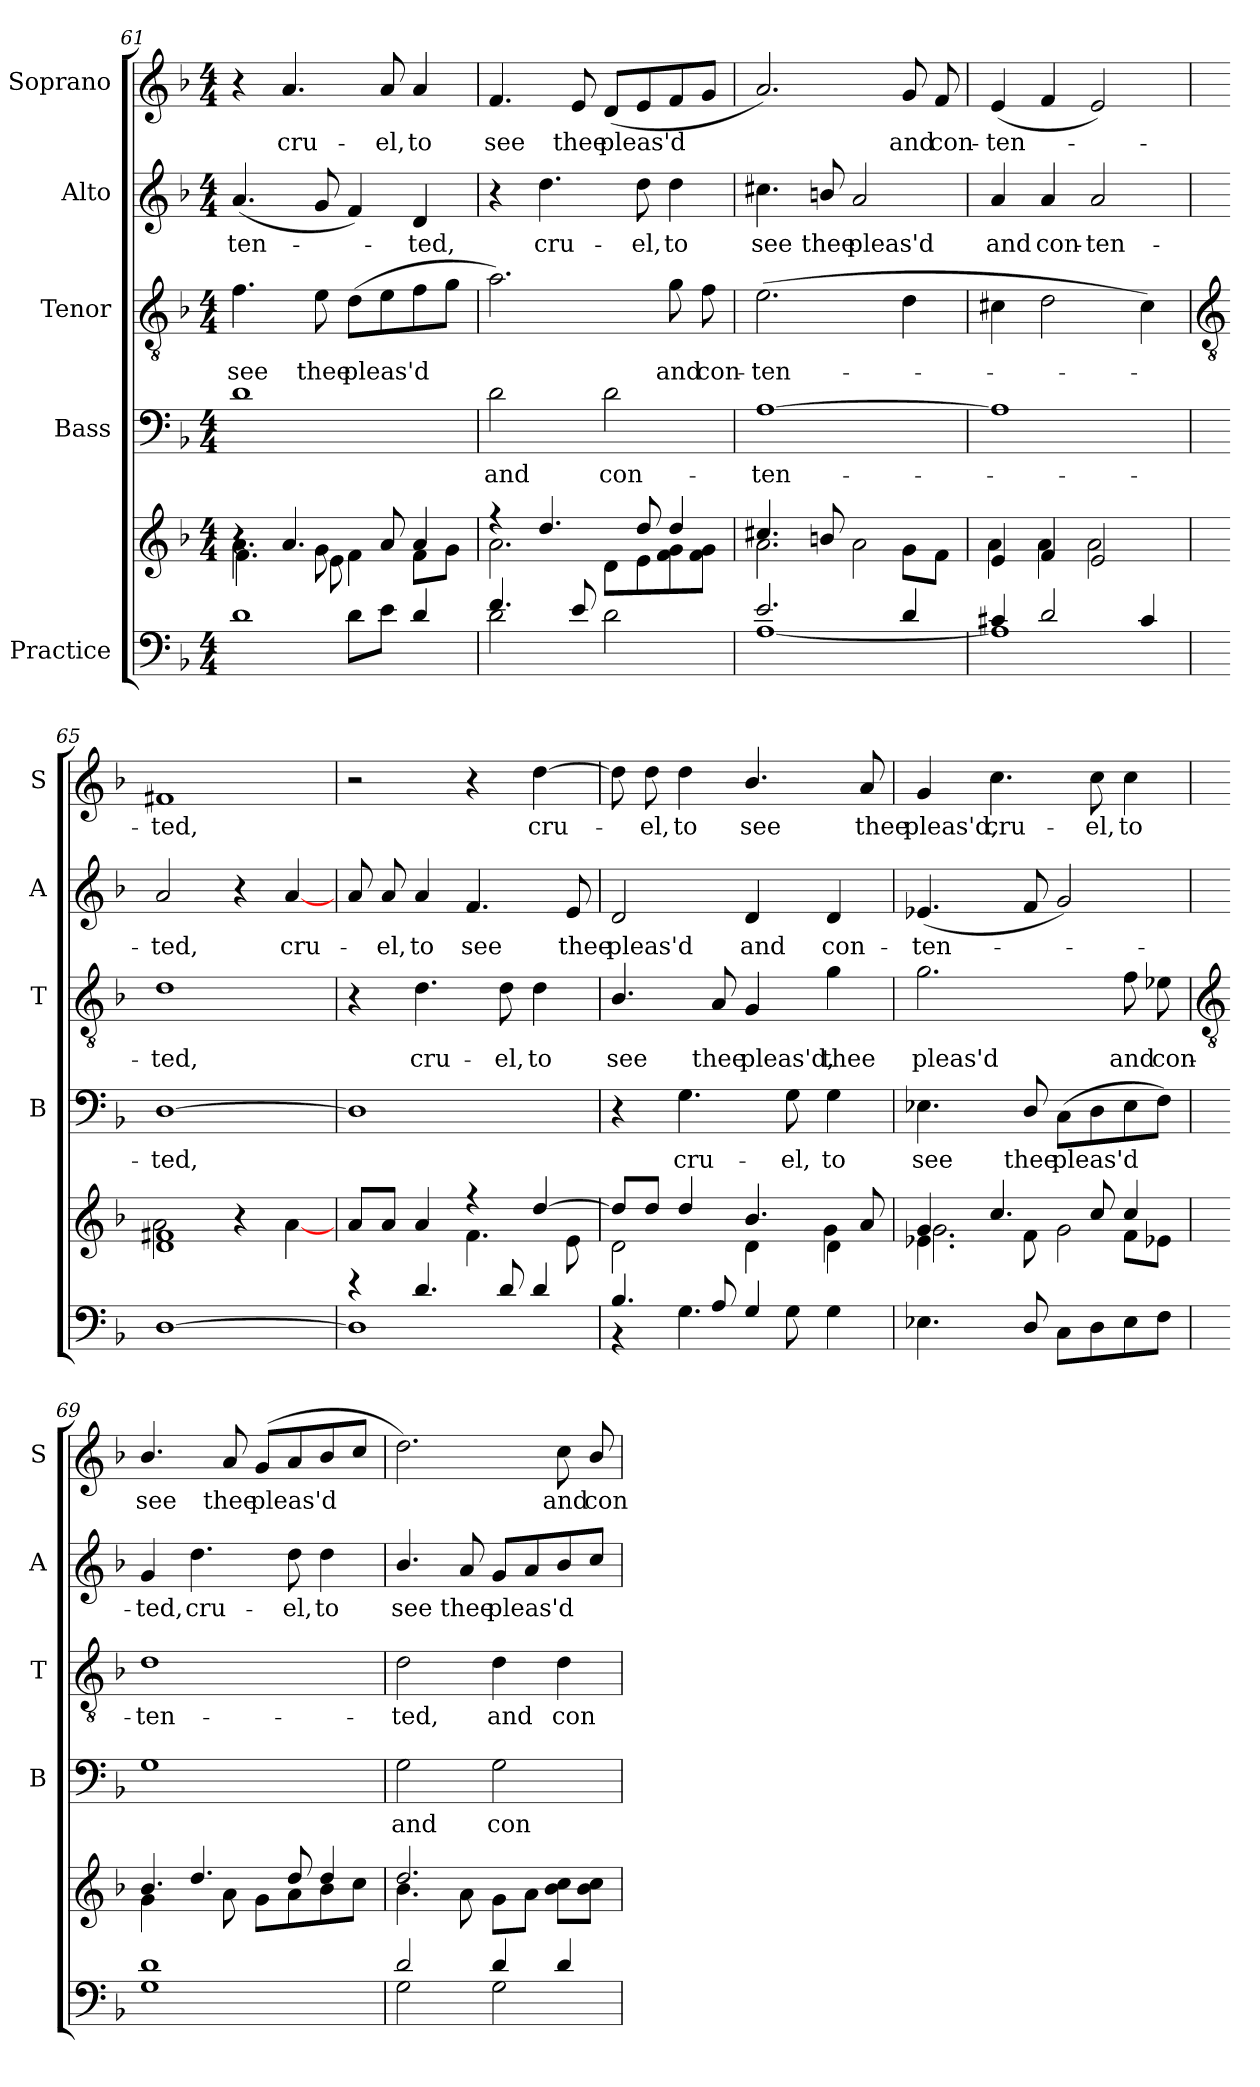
**kern	**kern	**kern	**text	**kern	**text	**kern	**text	**kern	**text
*part5	*part5	*part4	*part4	*part3	*part3	*part2	*part2	*part1	*part1
*staff6	*staff5	*staff4	*staff4	*staff3	*staff3	*staff2	*staff2	*staff1	*staff1
*I"Practice	*	*I"Bass	*	*I"Tenor	*	*I"Alto	*	*I"Soprano	*
*	*	*I'B	*	*I'T	*	*I'A	*	*I'S	*
!!LO:LB:g=z
*clefF4	*clefG2	*clefF4	*	*clefGv2	*	*clefG2	*	*clefG2	*
*k[b-]	*k[b-]	*k[b-]	*	*k[b-]	*	*k[b-]	*	*k[b-]	*
*F:	*F:	*F:	*	*F:	*	*F:	*	*F:	*
*M4/4	*M4/4	*M4/4	*	*M4/4	*	*M4/4	*	*M4/4	*
=61	=61	=61	=61	=61	=61	=61	=61	=61	=61
*^	*^	*	*	*	*	*	*	*	*
*	*^	*	*^	*	*	*	*	*	*	*	*
!	!	!	!	!	!	!	!	!	!LO:LY:b	!	!LO:LY:b	!	!
2.ryy	2ryy	1d\	4r	4.a\	4.f\	1d	.	4.f	see	(<4.a	-ten-	4r	.
!	!	!	!	!	!	!	!	!	!	!	!	!	!LO:LY:b
.	.	.	4.a	.	.	.	.	.	.	.	.	4.a	cru-
!	!	!	!	!	!	!	!	!	!LO:LY:b	!	!	!	!
.	.	.	.	8g\	8e\	.	.	8e	thee	8g	.	.	.
!	!	!	!	!	!	!	!	!	!LO:LY:b	!	!	!	!
.	8dL	.	.	4f\	4ryy	.	.	(>8dL	pleas'd	4f)	.	.	.
!	!	!	!	!	!	!	!	!	!	!	!	!	!LO:LY:b
.	8eJ	.	8a	.	.	.	.	8e	.	.	.	8a	-el,
!	!	!	!	!	!	!	!	!	!	!	!LO:LY:b	!	!LO:LY:b
4d	4ryy	.	4a	4ryy	8f\L	.	.	8f	.	4d	ted,	4a	to
.	.	.	.	.	8g\J	.	.	8gJ	.	.	.	.	.
=62	=62	=62	=62	=62	=62	=62	=62	=62	=62	=62	=62	=62	=62
!	!	!	!	!	!	!	!LO:LY:b	!	!	!	!	!	!LO:LY:b
4.f/	2.ryy	2d\	2ryy	4r	2.a\	2d	and	2.a)	.	4r	.	4.f	see
!	!	!	!	!	!	!	!	!	!	!	!LO:LY:b	!	!
.	.	.	.	4.dd/	.	.	.	.	.	4.dd	cru-	.	.
!	!	!	!	!	!	!	!	!	!	!	!	!	!LO:LY:b
8e/	.	.	.	.	.	.	.	.	.	.	.	8e	thee
!	!	!	!	!	!	!	!LO:LY:b	!	!	!	!	!	!LO:LY:b
2ryy	.	2d\	8d\L	.	.	2d	con-	.	.	.	.	(<8dL	pleas'd
!	!	!	!	!	!	!	!	!	!	!	!LO:LY:b	!	!
.	.	.	8e\	8dd/	.	.	.	.	.	8dd	-el,	8e	.
!	!	!	!	!	!	!	!	!	!LO:LY:b	!	!LO:LY:b	!	!
.	4ryy	.	8f\ 8g\	4dd/	4ryy	.	.	8g	and	4dd	to	8f	.
!	!	!	!	!	!	!	!	!	!LO:LY:b	!	!	!	!
.	.	.	8f\ 8g\J	.	.	.	.	8f	con-	.	.	8gJ	.
*	*v	*v	*	*	*	*	*	*	*	*	*	*	*
*	*	*	*v	*v	*	*	*	*	*	*	*	*
=63	=63	=63	=63	=63	=63	=63	=63	=63	=63	=63	=63
!	!	!	!	!	!LO:LY:b	!	!LO:LY:b	!	!LO:LY:b	!	!
2.e/	[1A\	2.a\	4.cc#X/	[1A	-ten-	(>2.e	-ten-	4.cc#X	see	2.a)	.
!	!	!	!	!	!	!	!	!	!LO:LY:b	!	!
.	.	.	8bn/	.	.	.	.	8bn/	thee	.	.
!	!	!	!	!	!	!	!	!	!LO:LY:b	!	!
.	.	.	2a	.	.	.	.	2a	pleas'd	.	.
!	!	!	!	!	!	!	!	!	!	!	!LO:LY:b
4d/	.	8g\L	.	.	.	4d	.	.	.	8g	and
!	!	!	!	!	!	!	!	!	!	!	!LO:LY:b
.	.	8f\J	.	.	.	.	.	.	.	8f	con-
=64	=64	=64	=64	=64	=64	=64	=64	=64	=64	=64	=64
!	!	!	!	!	!	!	!	!	!LO:LY:b	!	!LO:LY:b
4c#X/	1A\]	4e	4a	1A]	.	4c#X	.	4a	and	(<4e	-ten-
!	!	!	!	!	!	!	!	!	!LO:LY:b	!	!
2d/	.	4f	4a	.	.	2d	.	4a	con-	4f	.
!	!	!	!	!	!	!	!	!	!LO:LY:b	!	!
.	.	2e	2a	.	.	.	.	2a	-ten-	2e)	.
4c#/	.	.	.	.	.	4c#)	.	.	.	.	.
*v	*v	*	*	*	*	*	*	*	*	*	*
*	*v	*v	*	*	*	*	*	*	*	*
!!LO:LB:g=z
=65	=65	=65	=65	=65	=65	=65	=65	=65	=65
*	*	*	*	*clefGv2	*	*	*	*	*
*	*^	*	*	*	*	*	*	*	*
*	*	*^	*	*	*	*	*	*	*	*
!	!	!	!	!	!LO:LY:b	!	!LO:LY:b	!	!LO:LY:b	!	!LO:LY:b
[1D	1f#X	2a	1d	[1D	ted,	1d	ted,	2a	-ted,	1f#X	ted,
.	.	4r	.	.	.	.	.	4r	.	.	.
!	!	!	!	!	!	!	!	!	!LO:LY:b	!	!
.	.	[4a	.	.	.	.	.	[4a	cru-	.	.
*	*	*v	*v	*	*	*	*	*	*	*	*
=66	=66	=66	=66	=66	=66	=66	=66	=66	=66	=66
*^	*	*	*	*	*	*	*	*	*	*
4r	1D]	2ryy	8aL	1D]	.	4r	.	8a	.	2r	.
!	!	!	!	!	!	!	!	!	!LO:LY:b	!	!
.	.	.	8aJ	.	.	.	.	8a	el,	.	.
!	!	!	!	!	!	!	!LO:LY:b	!	!LO:LY:b	!	!
4.d/	.	.	4a	.	.	4.d	cru-	4a	to	.	.
!	!	!	!	!	!	!	!	!	!LO:LY:b	!	!
.	.	4r	4.f\	.	.	.	.	4.f	see	4r	.
!	!	!	!	!	!	!	!LO:LY:b	!	!	!	!
8d/	.	.	.	.	.	8d	-el,	.	.	.	.
!	!	!	!	!	!	!	!LO:LY:b	!	!	!	!LO:LY:b
4d/	.	[4dd/	.	.	.	4d	to	.	.	[4dd	cru-
!	!	!	!	!	!	!	!	!	!LO:LY:b	!	!
.	.	.	8e\	.	.	.	.	8e	thee	.	.
=67	=67	=67	=67	=67	=67	=67	=67	=67	=67	=67	=67
*	*	*	*^	*	*	*	*	*	*	*	*
!	!	!	!	!	!	!	!	!LO:LY:b	!	!LO:LY:b	!	!
4.B-/	4r	8dd/L]	2d\	2.ryy	4r	.	4.B-/	see	2d	pleas'd	8dd]	.
!	!	!	!	!	!	!	!	!	!	!	!	!LO:LY:b
.	.	8dd/J	.	.	.	.	.	.	.	.	8dd	el,
!	!	!	!	!	!	!LO:LY:b	!	!	!	!	!	!LO:LY:b
.	4.G	4dd/	.	.	4.G	cru-	.	.	.	.	4dd	to
!	!	!	!	!	!	!	!	!LO:LY:b	!	!	!	!
8A/	.	.	.	.	.	.	8A	thee	.	.	.	.
!	!	!	!	!	!	!	!	!LO:LY:b	!	!LO:LY:b	!	!LO:LY:b
4G/	.	4.b-/	4d\	.	.	.	4G	pleas'd,	4d	and	4.b-/	see
!	!	!	!	!	!	!LO:LY:b	!	!	!	!	!	!
.	8G	.	.	.	8G	-el,	.	.	.	.	.	.
!	!	!	!	!	!	!LO:LY:b	!	!LO:LY:b	!	!LO:LY:b	!	!
4ryy	4G	.	4d\	4g\	4G	to	4g	thee	4d	con-	.	.
!	!	!	!	!	!	!	!	!	!	!	!	!LO:LY:b
.	.	8a	.	.	.	.	.	.	.	.	8a	thee
*v	*v	*	*	*	*	*	*	*	*	*	*	*
=68	=68	=68	=68	=68	=68	=68	=68	=68	=68	=68	=68
!	!	!	!	!	!LO:LY:b	!	!LO:LY:b	!	!LO:LY:b	!	!LO:LY:b
4.E-X	4g	4.e-X\	2.g\	4.E-X	see	2.g	pleas'd	(<4.e-X	-ten-	4g	pleas'd,
!	!	!	!	!	!	!	!	!	!	!	!LO:LY:b
.	4.cc/	.	.	.	.	.	.	.	.	4.cc	cru-
!	!	!	!	!	!LO:LY:b	!	!	!	!	!	!
8D/	.	8f\	.	8D/	thee	.	.	8f	.	.	.
!	!	!	!	!	!LO:LY:b	!	!	!	!	!	!
8CL	.	2g\	.	(>8CL	pleas'd	.	.	2g)	.	.	.
!	!	!	!	!	!	!	!	!	!	!	!LO:LY:b
8D	8cc/	.	.	8D	.	.	.	.	.	8cc	-el,
!	!	!	!	!	!	!	!LO:LY:b	!	!	!	!LO:LY:b
8E-	4cc/	.	8f\L	8E-	.	8f	and	.	.	4cc	to
!	!	!	!	!	!	!	!LO:LY:b	!	!	!	!
8FJ	.	.	8e-X\J	8FJ)	.	8e-X	con-	.	.	.	.
*	*v	*v	*v	*	*	*	*	*	*	*	*
!!LO:LB:g=z
=69	=69	=69	=69	=69	=69	=69	=69	=69	=69
*	*	*	*	*clefGv2	*	*	*	*	*
*^	*^	*	*	*	*	*	*	*	*
*	*	*	*^	*	*	*	*	*	*	*	*
!	!	!	!	!	!	!	!	!LO:LY:b	!	!LO:LY:b	!	!LO:LY:b
*	*	*	*v	*v	*	*	*	*	*	*	*	*
1d	1G	4.b-/	4g\	1G	.	1d	-ten-	4g	ted,	4.b-/	see
!	!	!	!	!	!	!	!	!	!LO:LY:b	!	!
.	.	.	4.dd/	.	.	.	.	4.dd	cru-	.	.
!	!	!	!	!	!	!	!	!	!	!	!LO:LY:b
.	.	8a\	.	.	.	.	.	.	.	8a	thee
!	!	!	!	!	!	!	!	!	!	!	!LO:LY:b
.	.	8g\L	.	.	.	.	.	.	.	(<8gL	pleas'd
!	!	!	!	!	!	!	!	!	!LO:LY:b	!	!
.	.	8a\	8dd/	.	.	.	.	8dd	-el,	8a	.
!	!	!	!	!	!	!	!	!	!LO:LY:b	!	!
.	.	8b-\	4dd/	.	.	.	.	4dd	to	8b-	.
.	.	8ccJ	.	.	.	.	.	.	.	8ccJ	.
=70	=70	=70	=70	=70	=70	=70	=70	=70	=70	=70	=70
!	!	!	!	!	!LO:LY:b	!	!LO:LY:b	!	!LO:LY:b	!	!
2d	2G	2.dd/	4.b-\	2G	and	2d	-ted,	4.b-/	see	2.dd)	.
!	!	!	!	!	!	!	!	!	!LO:LY:b	!	!
.	.	.	8a\	.	.	.	.	8a	thee	.	.
!	!	!	!	!	!LO:LY:b	!	!LO:LY:b	!	!LO:LY:b	!	!
4d/	2G	.	8g\L	2G	con-	4d	and	8gL	pleas'd	.	.
.	.	.	8a\J	.	.	.	.	8a	.	.	.
!	!	!	!	!	!	!	!LO:LY:b	!	!	!	!LO:LY:b
4d/	.	4ryy	8b- 8ccL	.	.	4d	con-	8b-	.	8cc	and
!	!	!	!	!	!	!	!	!	!	!	!LO:LY:b
.	.	.	8b- 8ccJ	.	.	.	.	8ccJ	.	8b-/	con-
*v	*v	*	*	*	*	*	*	*	*	*	*
*	*v	*v	*	*	*	*	*	*	*	*
=	=	=	=	=	=	=	=	=	=
*-	*-	*-	*-	*-	*-	*-	*-	*-	*-
